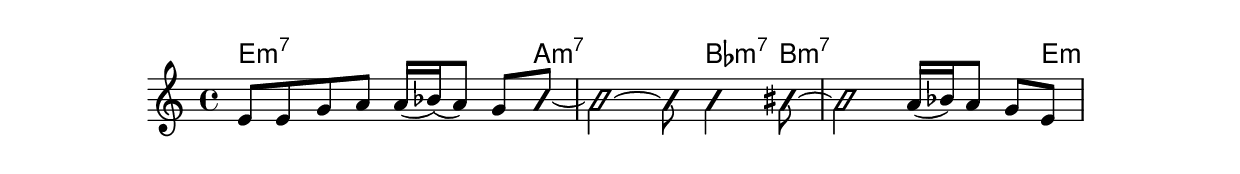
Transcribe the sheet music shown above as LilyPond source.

\version "2.1.22"
\header {

    texidoc =
"

In improvisation, noteheads do not have a pitch, and have different
shapes. In this example, this is achieved by adding
@code{Pitch_squash_engraver} and setting @code{squashedPosition} when the
improvisation is active.

"

}


improOn = \notes {
    \set squashedPosition = #0
    \override NoteHead  #'style = #'slash
}

improOff = \notes {
    \unset squashedPosition 
    \revert NoteHead #'style
}

global = \notes { s1*3 \bar "|." }

\score {
    <<
	\context ChordNames \chords {
	    e8*7:m7 a2.:m7 bes4:m7 b1:m7 e8:m
	}
	\notes <<
	    \context Voice = melo \transpose c c' {
		e8 e g a a16(bes)(a8) g \improOn
		e8
		~e2~e8 f4 fis8
		~fis2 \improOff a16(bes) a8 g e
	    }
	>>
    >>
    \paper { 
	\translator {
	    \VoiceContext
	    \consists Pitch_squash_engraver
	}
	raggedright = ##t
    }
}

